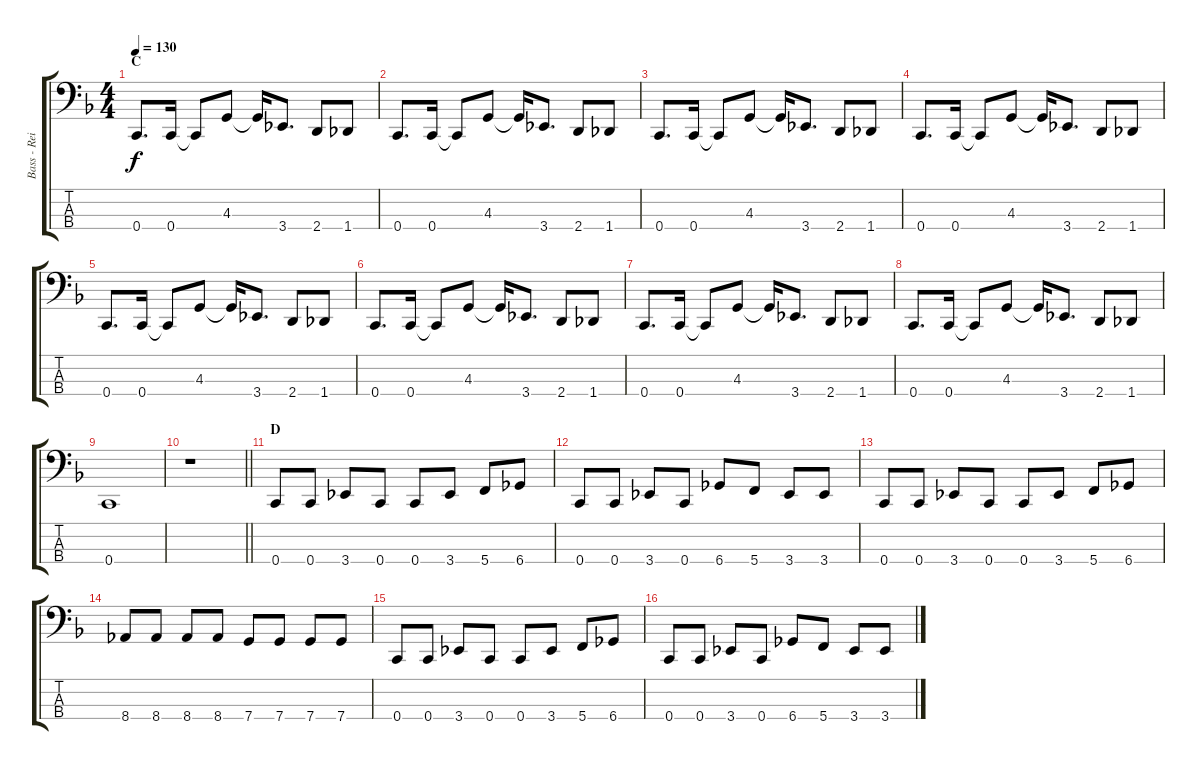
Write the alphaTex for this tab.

\track ("Bass - Reita" "Bass - Rei") {instrument electricbasspick}
\staff {score tabs}
\tuning (Db2 Ab1 Eb1 C1) {hide}
\ts (4 4)
\section ("" "C")
\tempo 130
\clef f4
\ks f
0.4.8{d dy f} 0.4.16 0.4{t}.8 4.3.8 4.3{t}.16 3.4.8{d} 2.4.8 1.4.8 |
0.4.8{d} 0.4.16 0.4{t}.8 4.3.8 4.3{t}.16 3.4.8{d} 2.4.8 1.4.8 |
0.4.8{d} 0.4.16 0.4{t}.8 4.3.8 4.3{t}.16 3.4.8{d} 2.4.8 1.4.8 |
0.4.8{d} 0.4.16 0.4{t}.8 4.3.8 4.3{t}.16 3.4.8{d} 2.4.8 1.4.8 |
0.4.8{d} 0.4.16 0.4{t}.8 4.3.8 4.3{t}.16 3.4.8{d} 2.4.8 1.4.8 |
0.4.8{d} 0.4.16 0.4{t}.8 4.3.8 4.3{t}.16 3.4.8{d} 2.4.8 1.4.8 |
0.4.8{d} 0.4.16 0.4{t}.8 4.3.8 4.3{t}.16 3.4.8{d} 2.4.8 1.4.8 |
0.4.8{d} 0.4.16 0.4{t}.8 4.3.8 4.3{t}.16 3.4.8{d} 2.4.8 1.4.8 |
0.4.1 |
\barLineRight lightlight
r.1 |
\section ("" "D")
0.4.8 0.4.8 3.4.8 0.4.8 0.4.8 3.4.8 5.4.8 6.4.8 |
0.4.8 0.4.8 3.4.8 0.4.8 6.4.8 5.4.8 3.4.8 3.4.8 |
0.4.8 0.4.8 3.4.8 0.4.8 0.4.8 3.4.8 5.4.8 6.4.8 |
8.4.8 8.4.8 8.4.8 8.4.8 7.4.8 7.4.8 7.4.8 7.4.8 |
0.4.8 0.4.8 3.4.8 0.4.8 0.4.8 3.4.8 5.4.8 6.4.8 |
0.4.8 0.4.8 3.4.8 0.4.8 6.4.8 5.4.8 3.4.8 3.4.8
